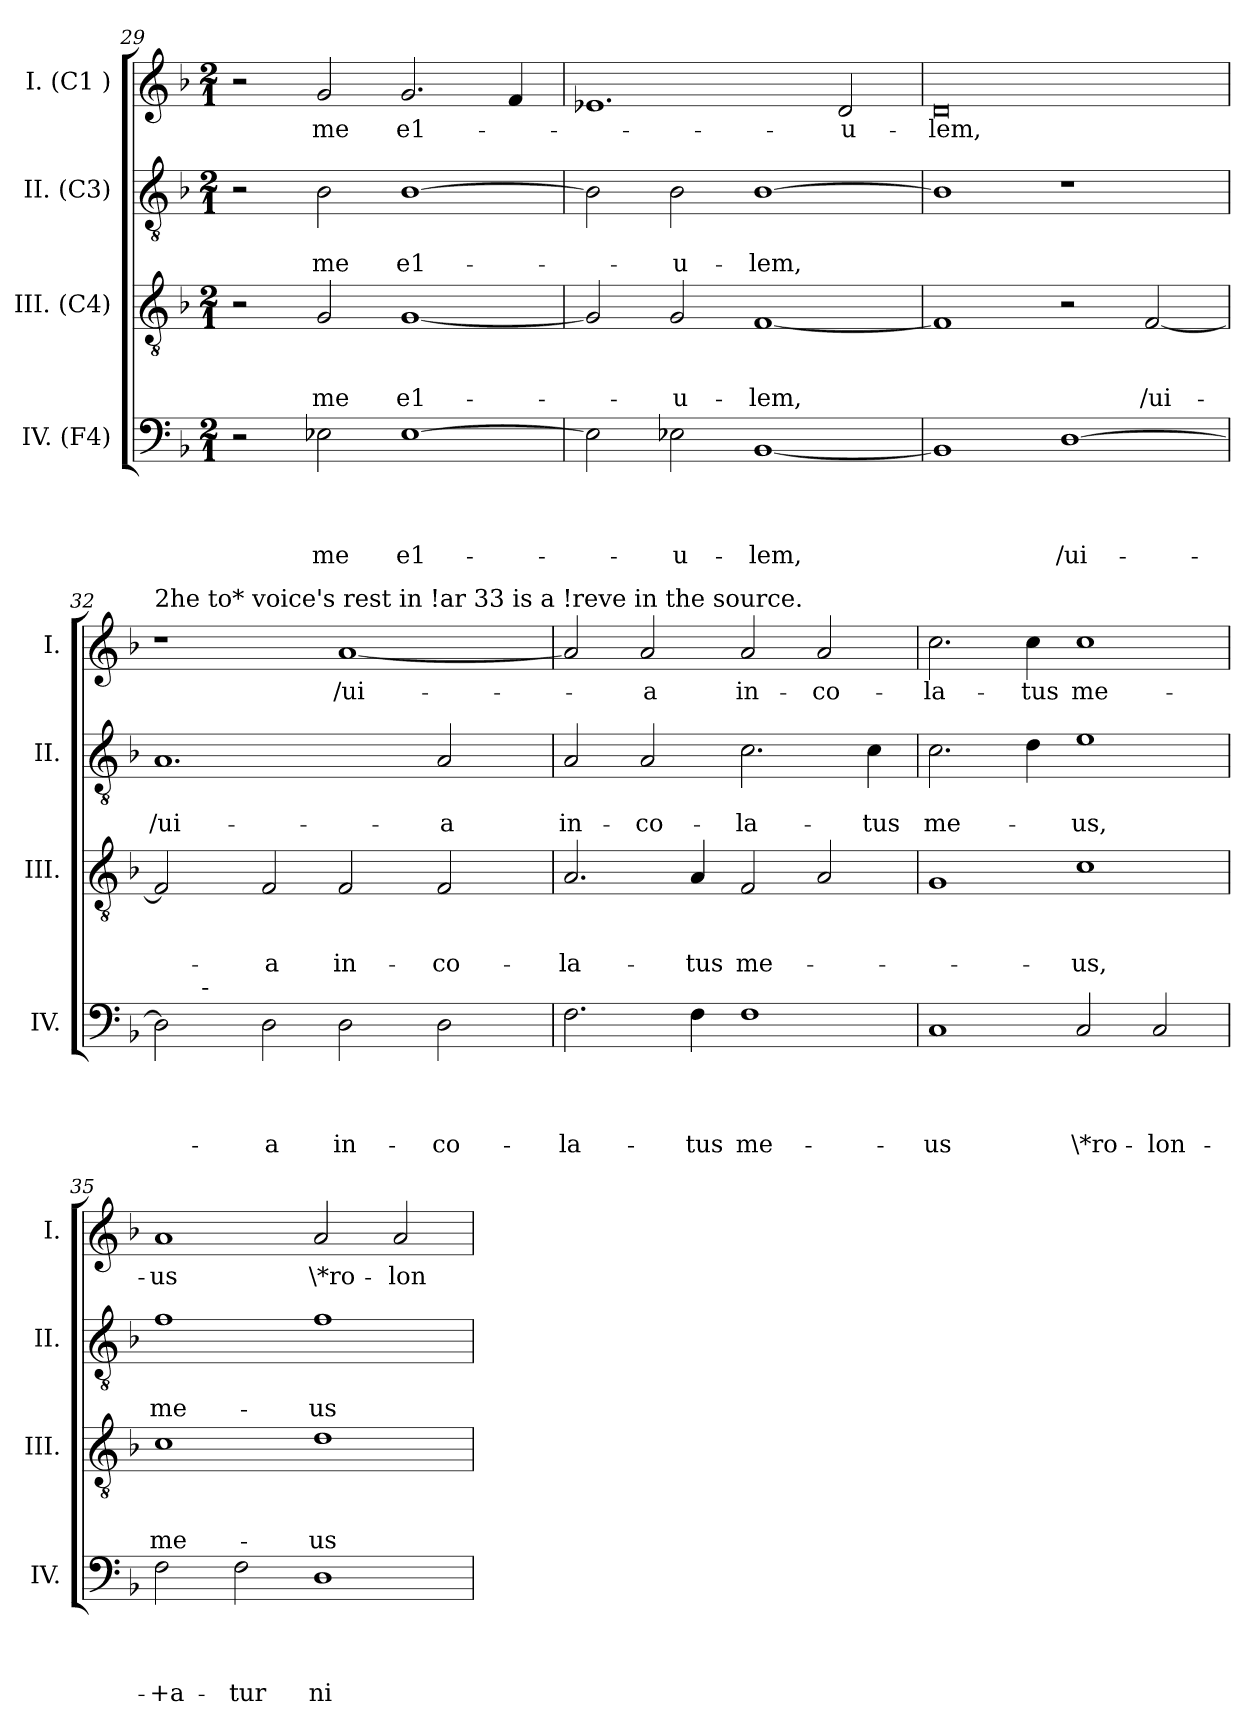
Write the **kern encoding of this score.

**kern	**text	**text	**text	**text	**kern	**text	**text	**text	**kern	**text	**text	**kern	**text
*part4	*part4	*part4	*part4	*part4	*part3	*part3	*part3	*part3	*part2	*part2	*part2	*part1	*part1
*staff4	*staff4	*staff4	*staff4	*staff4	*staff3	*staff3	*staff3	*staff3	*staff2	*staff2	*staff2	*staff1	*staff1
*I"IV. (F4)	*	*	*	*	*I"III. (C4)	*	*	*	*I"II. (C3)	*	*	*I"I. (C1 )	*
*I'IV.	*	*	*	*	*I'III.	*	*	*	*I'II.	*	*	*I'I.	*
*clefF4	*	*	*	*	*clefGv2	*	*	*	*clefGv2	*	*	*clefG2	*
*k[b-]	*	*	*	*	*k[b-]	*	*	*	*k[b-]	*	*	*k[b-]	*
*F:	*	*	*	*	*F:	*	*	*	*F:	*	*	*F:	*
*M2/1	*	*	*	*	*M2/1	*	*	*	*M2/1	*	*	*M2/1	*
=29	=29	=29	=29	=29	=29	=29	=29	=29	=29	=29	=29	=29	=29
2r	.	.	.	.	2r	.	.	.	2r	.	.	2r	.
!	!	!	!	!LO:LY:b	!	!	!	!LO:LY:b	!	!	!LO:LY:b	!	!LO:LY:b
2E-X\	.	.	.	me	2G/	.	.	me	2B-\	.	me	2g/	me
!	!	!	!	!LO:LY:b	!	!	!	!LO:LY:b	!	!	!LO:LY:b	!	!LO:LY:b
[>1E-	.	.	.	e1-	[<1G	.	.	e1-	[>1B-	.	e1-	2.g/	e1-
.	.	.	.	.	.	.	.	.	.	.	.	4f/	.
=30	=30	=30	=30	=30	=30	=30	=30	=30	=30	=30	=30	=30	=30
2E-\]	.	.	.	.	2G/]	.	.	.	2B-\]	.	.	1.e-X	.
!	!	!	!	!LO:LY:b	!	!	!	!LO:LY:b	!	!	!LO:LY:b	!	!
2E-X\	.	.	.	-u-	2G/	.	.	-u-	2B-\	.	-u-	.	.
!	!	!	!	!LO:LY:b	!	!	!	!LO:LY:b	!	!	!LO:LY:b	!	!
[<1BB-	.	.	.	-lem,	[<1F	.	.	-lem,	[>1B-	.	-lem,	.	.
!	!	!	!	!	!	!	!	!	!	!	!	!	!LO:LY:b
.	.	.	.	.	.	.	.	.	.	.	.	2d/	-u-
=31	=31	=31	=31	=31	=31	=31	=31	=31	=31	=31	=31	=31	=31
!	!	!	!	!	!	!	!	!	!	!	!	!	!LO:LY:b
1BB-]	.	.	.	.	1F]	.	.	.	1B-]	.	.	0d	-lem,
!	!	!	!	!LO:LY:b	!	!	!	!	!	!	!	!	!
[<1D	.	.	.	/ui-	2r	.	.	.	1r	.	.	.	.
!	!	!	!	!	!	!	!	!LO:LY:b	!	!	!	!	!
.	.	.	.	.	[<2F/	.	.	/ui-	.	.	.	.	.
!!LO:LB:g=z
=32	=32	=32	=32	=32	=32	=32	=32	=32	=32	=32	=32	=32	=32
!	!	!	!	!	!	!	!	!	!	!	!	!LO:TX:a:t=2he to* voice's rest in !ar 33 is a !reve in the source.	!
!	!	!	!	!	!	!	!	!	!	!	!LO:LY:b	!	!
*^	*	*	*	*	*	*	*	*	*	*	*	*	*
2D\]	8ryy	.	.	.	.	2F/]	.	.	.	1.A	.	/ui-	1r	.
.	32ryy	.	.	.	.	.	.	.	.	.	.	.	.	.
!	!LO:TX:a:t=-	!	!	!	!	!	!	!	!	!	!	!	!	!
.	1ryy	.	.	.	.	.	.	.	.	.	.	.	.	.
!	!	!	!	!	!LO:LY:b	!	!	!	!LO:LY:b	!	!	!	!	!
2D\	.	.	.	.	-a	2F/	.	.	-a	.	.	.	.	.
!	!	!	!	!	!LO:LY:b	!	!	!	!LO:LY:b	!	!	!	!	!LO:LY:b
2D\	.	.	.	.	in-	2F/	.	.	in-	.	.	.	[<1a	/ui-
.	2ryy	.	.	.	.	.	.	.	.	.	.	.	.	.
!	!	!	!	!	!LO:LY:b	!	!	!	!LO:LY:b	!	!	!LO:LY:b	!	!
2D\	.	.	.	.	-co-	2F/	.	.	-co-	2A/	.	-a	.	.
.	4ryy	.	.	.	.	.	.	.	.	.	.	.	.	.
.	16.ryy	.	.	.	.	.	.	.	.	.	.	.	.	.
=33	=33	=33	=33	=33	=33	=33	=33	=33	=33	=33	=33	=33	=33	=33
!	!	!	!	!	!LO:LY:b	!	!	!	!LO:LY:b	!	!	!LO:LY:b	!	!
*v	*v	*	*	*	*	*	*	*	*	*	*	*	*	*
2.F\	.	.	.	-la-	2.A/	.	.	-la-	2A/	.	in-	2a/]	.
!	!	!	!	!	!	!	!	!	!	!	!LO:LY:b	!	!LO:LY:b
.	.	.	.	.	.	.	.	.	2A/	.	-co-	2a/	-a
!	!	!	!	!LO:LY:b	!	!	!	!LO:LY:b	!	!	!	!	!
4F\	.	.	.	-tus	4A/	.	.	-tus	.	.	.	.	.
!	!	!	!	!LO:LY:b	!	!	!	!LO:LY:b	!	!	!LO:LY:b	!	!LO:LY:b
1F	.	.	.	me-	2F/	.	.	me-	2.c\	.	-la-	2a/	in-
!	!	!	!	!	!	!	!	!	!	!	!	!	!LO:LY:b
.	.	.	.	.	2A/	.	.	.	.	.	.	2a/	-co-
!	!	!	!	!	!	!	!	!	!	!	!LO:LY:b	!	!
.	.	.	.	.	.	.	.	.	4c\	.	-tus	.	.
=34	=34	=34	=34	=34	=34	=34	=34	=34	=34	=34	=34	=34	=34
!	!	!	!	!LO:LY:b	!	!	!	!	!	!	!LO:LY:b	!	!LO:LY:b
1C	.	.	.	-us	1G	.	.	.	2.c\	.	me-	2.cc\	-la-
!	!	!	!	!	!	!	!	!	!	!	!	!	!LO:LY:b
.	.	.	.	.	.	.	.	.	4d\	.	.	4cc\	-tus
!	!	!	!	!LO:LY:b	!	!	!	!LO:LY:b	!	!	!LO:LY:b	!	!LO:LY:b
2C/	.	.	.	\*ro-	1c	.	.	-us,	1e	.	-us,	1cc	me-
!	!	!	!	!LO:LY:b	!	!	!	!	!	!	!	!	!
2C/	.	.	.	-lon-	.	.	.	.	.	.	.	.	.
=35	=35	=35	=35	=35	=35	=35	=35	=35	=35	=35	=35	=35	=35
!	!	!	!	!LO:LY:b	!	!	!	!LO:LY:b	!	!	!LO:LY:b	!	!LO:LY:b
2F\	.	.	.	-+a-	1c	.	.	me-	1f	.	me-	1a	-us
!	!	!	!	!LO:LY:b	!	!	!	!	!	!	!	!	!
2F\	.	.	.	-tur	.	.	.	.	.	.	.	.	.
!	!	!	!	!LO:LY:b	!	!	!	!LO:LY:b	!	!	!LO:LY:b	!	!LO:LY:b
1D	.	.	.	ni-	1d	.	.	-us	1f	.	-us	2a/	\*ro-
!	!	!	!	!	!	!	!	!	!	!	!	!	!LO:LY:b
.	.	.	.	.	.	.	.	.	.	.	.	2a/	-lon-
=	=	=	=	=	=	=	=	=	=	=	=	=	=
*-	*-	*-	*-	*-	*-	*-	*-	*-	*-	*-	*-	*-	*-
